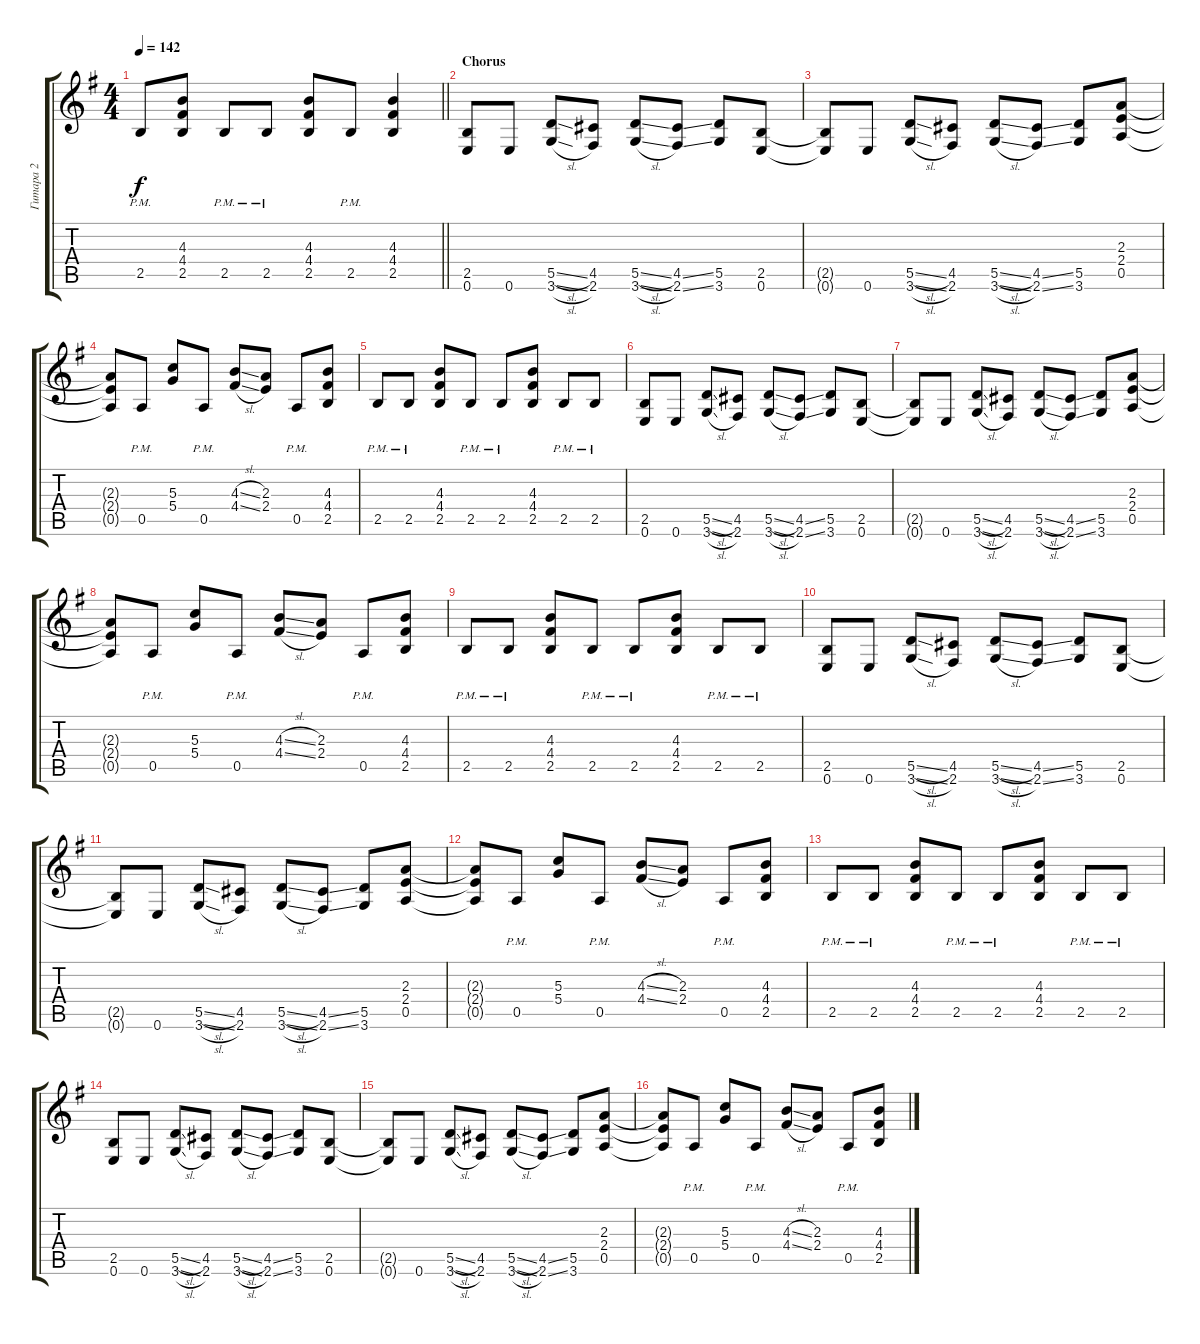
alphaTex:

\track ("Гитара 2" "Гитара 2") {instrument distortionguitar}
\staff {score tabs}
\tuning (E4 B3 G3 D3 A2 E2) {hide}
\ts (4 4)
\tempo 142
\clef g2
\barLineRight lightlight
\ks eminor
2.5{pm}.8{dy f} (4.3 4.4 2.5).8 2.5{pm}.8 2.5{pm}.8 (4.3 4.4 2.5).8 2.5{pm}.8 (4.3 4.4 2.5).4 |
\section ("" "Chorus")
(2.5 0.6).8 0.6.8 (5.5{sl} 3.6{sl}).8 (4.5 2.6).8 (5.5{sl} 3.6{sl}).8 (4.5{ss} 2.6{ss}).8 (5.5 3.6).8 (2.5 0.6).8 |
(2.5{t} 0.6{t}).8 0.6.8 (5.5{sl} 3.6{sl}).8 (4.5 2.6).8 (5.5{sl} 3.6{sl}).8 (4.5{ss} 2.6{ss}).8 (5.5 3.6).8 (2.3 2.4 0.5).8 |
(2.3{t} 2.4{t} 0.5{t}).8 0.5{pm}.8 (5.3 5.4).8 0.5{pm}.8 (4.3{sl} 4.4{sl}).8 (2.3 2.4).8 0.5{pm}.8 (4.3 4.4 2.5).8 |
2.5{pm}.8 2.5{pm}.8 (4.3 4.4 2.5).8 2.5{pm}.8 2.5{pm}.8 (4.3 4.4 2.5).8 2.5{pm}.8 2.5{pm}.8 |
(2.5 0.6).8 0.6.8 (5.5{sl} 3.6{sl}).8 (4.5 2.6).8 (5.5{sl} 3.6{sl}).8 (4.5{ss} 2.6{ss}).8 (5.5 3.6).8 (2.5 0.6).8 |
(2.5{t} 0.6{t}).8 0.6.8 (5.5{sl} 3.6{sl}).8 (4.5 2.6).8 (5.5{sl} 3.6{sl}).8 (4.5{ss} 2.6{ss}).8 (5.5 3.6).8 (2.3 2.4 0.5).8 |
(2.3{t} 2.4{t} 0.5{t}).8 0.5{pm}.8 (5.3 5.4).8 0.5{pm}.8 (4.3{sl} 4.4{sl}).8 (2.3 2.4).8 0.5{pm}.8 (4.3 4.4 2.5).8 |
2.5{pm}.8 2.5{pm}.8 (4.3 4.4 2.5).8 2.5{pm}.8 2.5{pm}.8 (4.3 4.4 2.5).8 2.5{pm}.8 2.5{pm}.8 |
(2.5 0.6).8 0.6.8 (5.5{sl} 3.6{sl}).8 (4.5 2.6).8 (5.5{sl} 3.6{sl}).8 (4.5{ss} 2.6{ss}).8 (5.5 3.6).8 (2.5 0.6).8 |
(2.5{t} 0.6{t}).8 0.6.8 (5.5{sl} 3.6{sl}).8 (4.5 2.6).8 (5.5{sl} 3.6{sl}).8 (4.5{ss} 2.6{ss}).8 (5.5 3.6).8 (2.3 2.4 0.5).8 |
(2.3{t} 2.4{t} 0.5{t}).8 0.5{pm}.8 (5.3 5.4).8 0.5{pm}.8 (4.3{sl} 4.4{sl}).8 (2.3 2.4).8 0.5{pm}.8 (4.3 4.4 2.5).8 |
2.5{pm}.8 2.5{pm}.8 (4.3 4.4 2.5).8 2.5{pm}.8 2.5{pm}.8 (4.3 4.4 2.5).8 2.5{pm}.8 2.5{pm}.8 |
(2.5 0.6).8 0.6.8 (5.5{sl} 3.6{sl}).8 (4.5 2.6).8 (5.5{sl} 3.6{sl}).8 (4.5{ss} 2.6{ss}).8 (5.5 3.6).8 (2.5 0.6).8 |
(2.5{t} 0.6{t}).8 0.6.8 (5.5{sl} 3.6{sl}).8 (4.5 2.6).8 (5.5{sl} 3.6{sl}).8 (4.5{ss} 2.6{ss}).8 (5.5 3.6).8 (2.3 2.4 0.5).8 |
(2.3{t} 2.4{t} 0.5{t}).8 0.5{pm}.8 (5.3 5.4).8 0.5{pm}.8 (4.3{sl} 4.4{sl}).8 (2.3 2.4).8 0.5{pm}.8 (4.3 4.4 2.5).8
